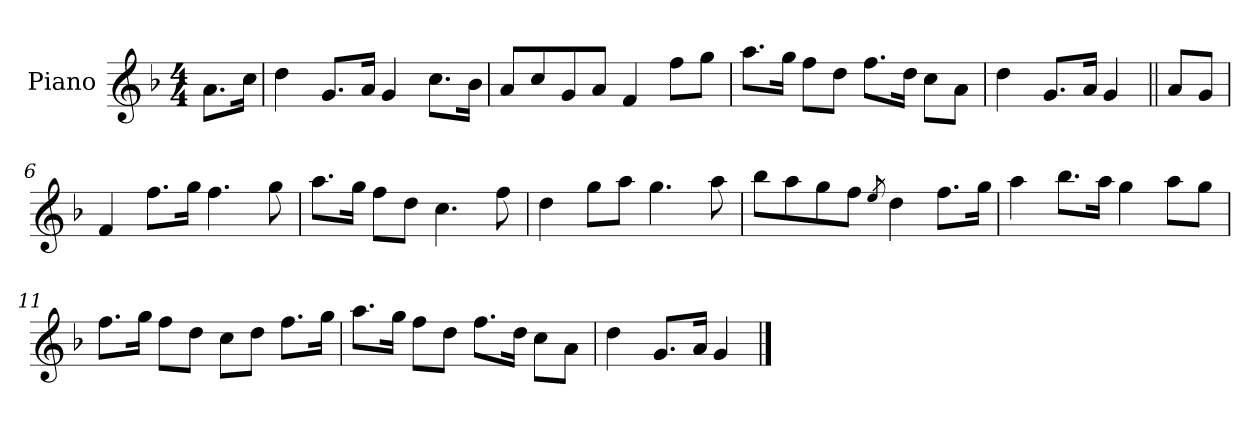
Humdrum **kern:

**kern
*part1
*staff1
*I"Piano
*I'Pno.
*clefG2
*k[b-]
*M4/4
=
8.a\L
16cc\Jk
=1
4dd\
8.g/L
16a/Jk
4g/
8.cc\L
16b-\Jk
=2
8a/L
8cc/
8g/
8a/J
4f/
8ff\L
8gg\J
=3
8.aa\L
16gg\Jk
8ff\L
8dd\J
8.ff\L
16dd\Jk
8cc\L
8a\J
=4
4dd\
8.g/L
16a/Jk
4g/
=5||
8a/L
8g/J
=6
4f/
8.ff\L
16gg\Jk
4.ff\
8gg\
!!LO:LB:g=z
=7
8.aa\L
16gg\Jk
8ff\L
8dd\J
4.cc\
8ff\
=8
4dd\
8gg\L
8aa\J
4.gg\
8aa\
=9
8bb-\L
8aa\
8gg\
8ff\J
8qee/
4dd\
8.ff\L
16gg\Jk
=10
4aa\
8.bb-\L
16aa\Jk
4gg\
8aa\L
8gg\J
=11
8.ff\L
16gg\Jk
8ff\L
8dd\J
8cc\L
8dd\J
8.ff\L
16gg\Jk
!!LO:LB:g=z
=12
8.aa\L
16gg\Jk
8ff\L
8dd\J
8.ff\L
16dd\Jk
8cc\L
8a\J
=13
4dd\
8.g/L
16a/Jk
4g/
==
*-
